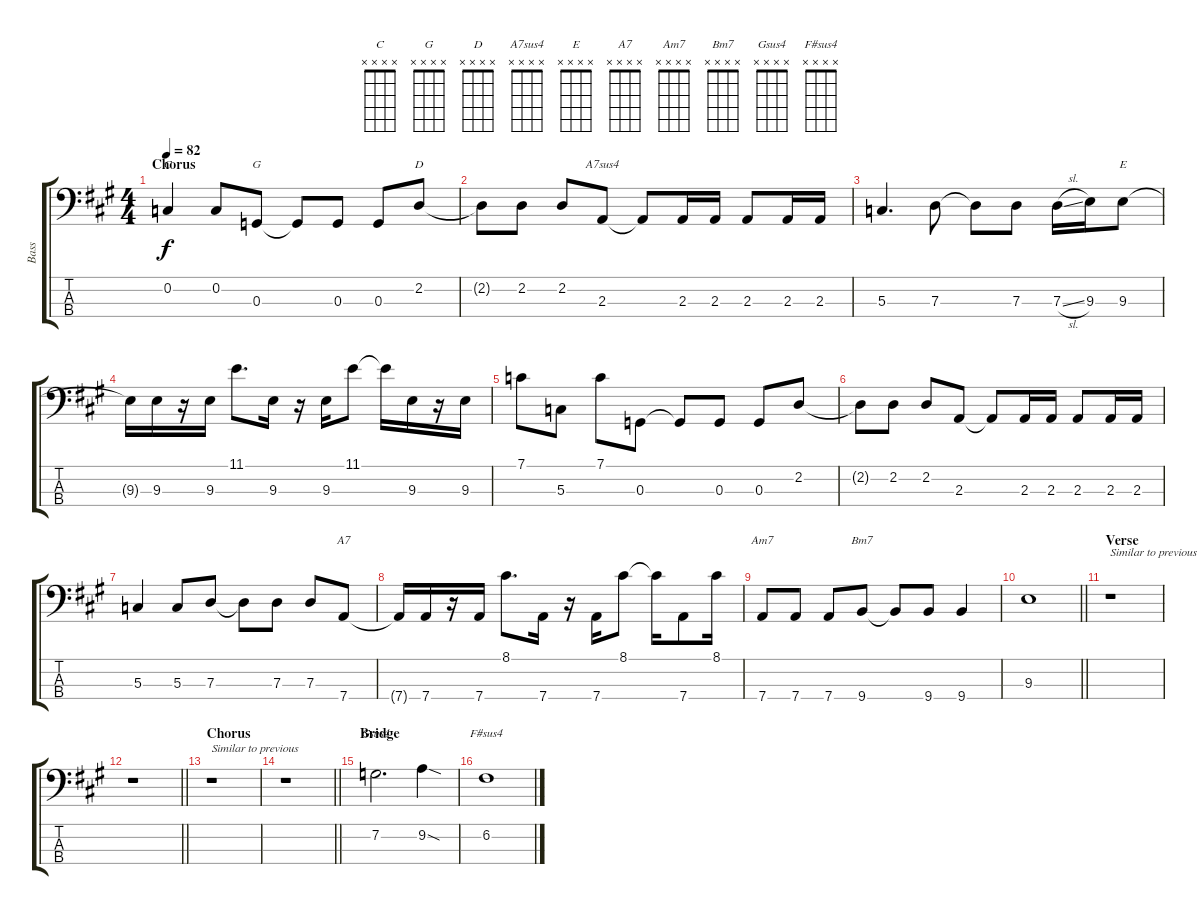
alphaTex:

\track ("Bass" "Bass") {instrument electricbassfinger}
\staff {score tabs}
\tuning (F2 C2 G1 D1) {hide}
\chord ("C" x x x x)
\chord ("G" x x x x)
\chord ("D" x x x x)
\chord ("A7sus4" x x x x)
\chord ("E" x x x x)
\chord ("A7" x x x x)
\chord ("Am7" x x x x)
\chord ("Bm7" x x x x)
\chord ("Gsus4" x x x x)
\chord ("F#sus4" x x x x)
\ts (4 4)
\section ("" "Chorus")
\tempo 82
\clef f4
\ks a
0.2.4{ch "C" dy f} 0.2.8 0.3.8{ch "G"} 0.3{t}.8 0.3.8 0.3.8 2.2.8{ch "D"} |
2.2{t}.8 2.2.8 2.2.8 2.3.8{ch "A7sus4"} 2.3{t}.8 2.3.16 2.3.16 2.3.8 2.3.16 2.3.16 |
5.3.4{d} 7.3.8 7.3{t}.8 7.3.8 7.3{sl}.16 9.3.16 9.3.8{ch "E"} |
9.3{t}.16 9.3.16 r.16 9.3.16 11.1.8{d} 9.3.16 r.16 9.3.16 11.1.8 11.1{t}.16 9.3.16 r.16 9.3.16 |
7.1.8 5.3.8 7.1.8 0.3.8 0.3{t}.8 0.3.8 0.3.8 2.2.8 |
2.2{t}.8 2.2.8 2.2.8 2.3.8 2.3{t}.8 2.3.16 2.3.16 2.3.8 2.3.16 2.3.16 |
5.3.4 5.3.8 7.3.8 7.3{t}.8 7.3.8 7.3.8 7.4.8{ch "A7"} |
7.4{t}.16 7.4.16 r.16 7.4.16 8.1.8{d} 7.4.16 r.16 7.4.16 8.1.8 8.1{t}.16 7.4.8 8.1.16 |
7.4.8{ch "Am7"} 7.4.8 7.4.8 9.4.8{ch "Bm7"} 9.4{t}.8 9.4.8 9.4.4 |
\barLineRight lightlight
9.3.1 |
\section ("" "Verse")
r.1{txt "Similar to previous"} |
\barLineRight lightlight
r.1 |
\section ("" "Chorus")
r.1{txt "Similar to previous"} |
\barLineRight lightlight
r.1 |
\section ("" "Bridge")
7.2.2{d ch "Gsus4"} 9.2{sod}.4 |
6.2.1{ch "F#sus4"}
